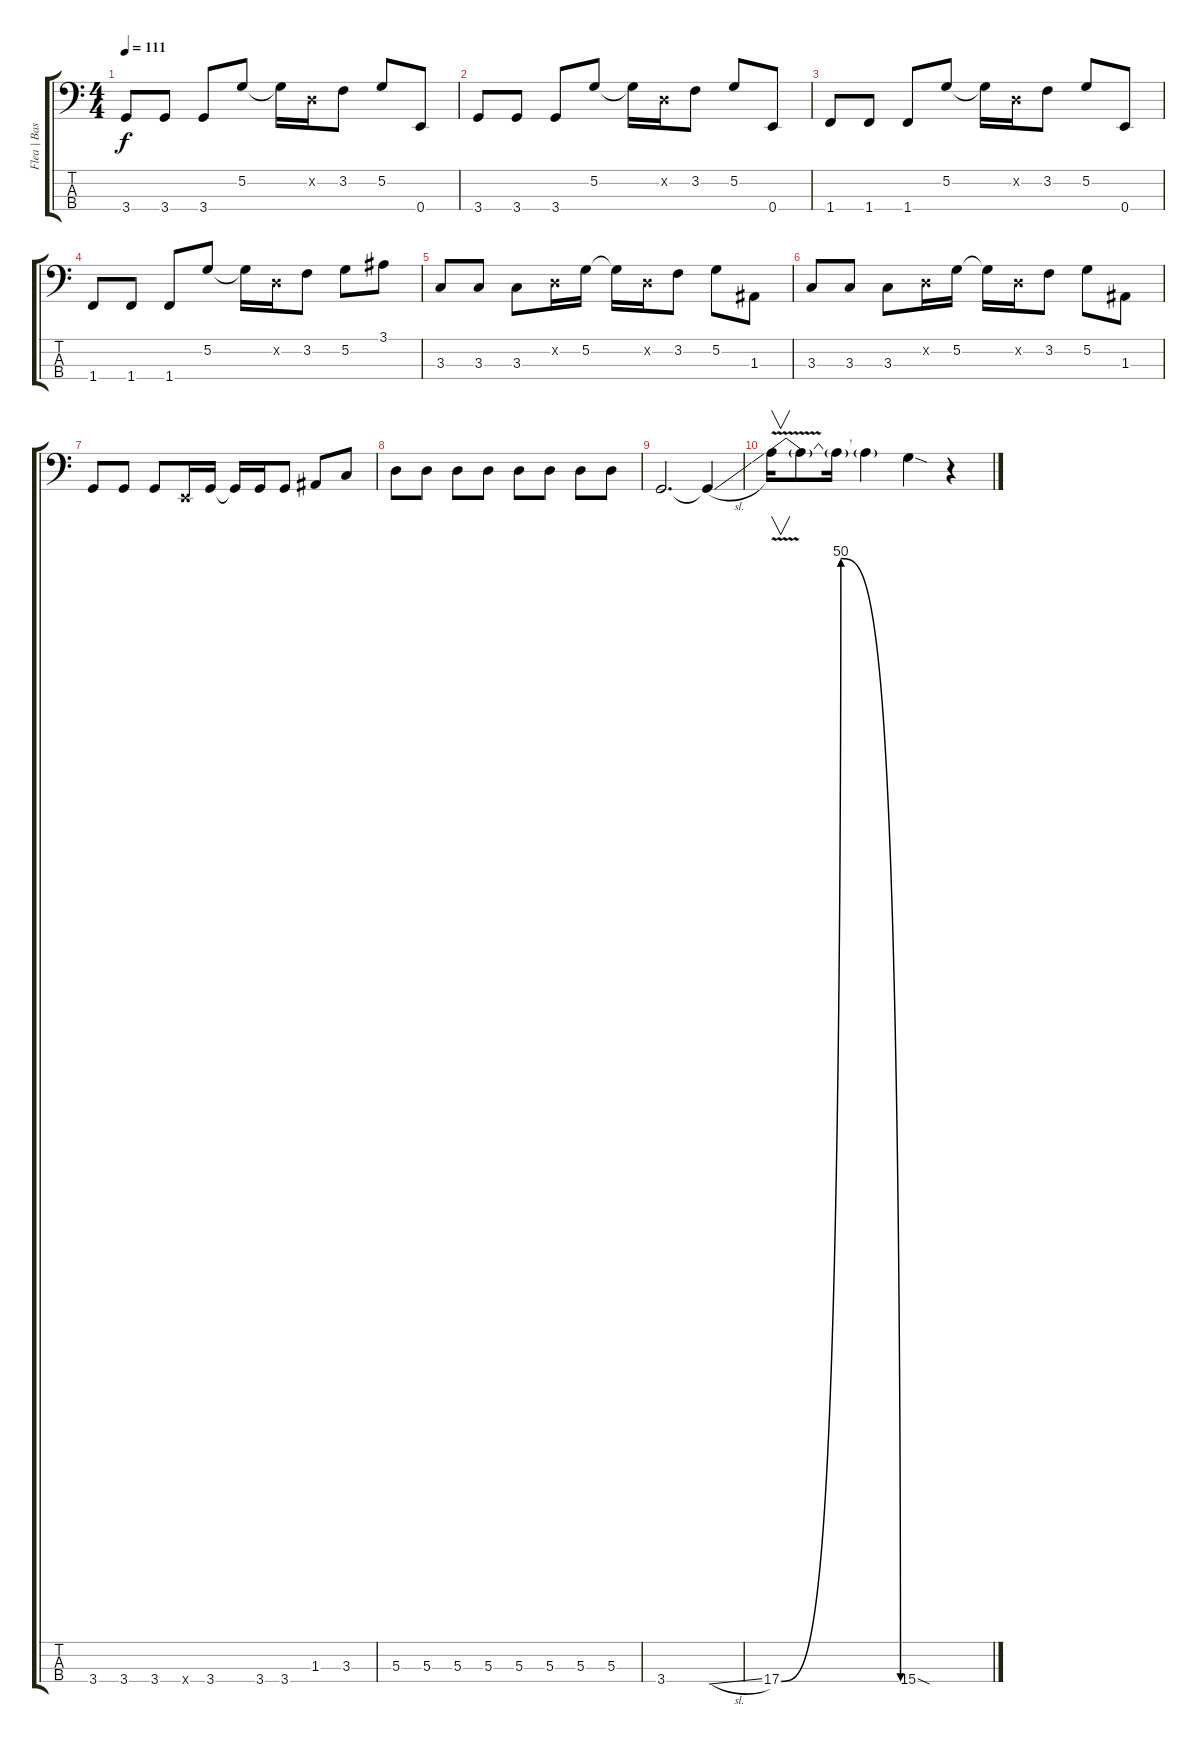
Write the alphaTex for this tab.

\track ("Flea | Bass" "Flea | Bas") {instrument electricbassfinger}
\staff {score tabs}
\tuning (G2 D2 A1 E1) {hide}
\ts (4 4)
\tempo 111
\clef f4
\ks c
3.4.8{dy f} 3.4.8 3.4.8 5.2.8 5.2{t}.16 0.2{x}.16 3.2.8 5.2.8 0.4.8 |
3.4.8 3.4.8 3.4.8 5.2.8 5.2{t}.16 0.2{x}.16 3.2.8 5.2.8 0.4.8 |
1.4.8 1.4.8 1.4.8 5.2.8 5.2{t}.16 0.2{x}.16 3.2.8 5.2.8 0.4.8 |
1.4.8 1.4.8 1.4.8 5.2.8 5.2{t}.16 0.2{x}.16 3.2.8 5.2.8 3.1.8 |
3.3.8 3.3.8 3.3.8 0.2{x}.16 5.2.16 5.2{t}.16 0.2{x}.16 3.2.8 5.2.8 1.3.8 |
3.3.8 3.3.8 3.3.8 0.2{x}.16 5.2.16 5.2{t}.16 0.2{x}.16 3.2.8 5.2.8 1.3.8 |
3.4.8 3.4.8 3.4.8 0.4{x}.16 3.4.16 3.4{t}.16 3.4.16 3.4.8 1.3.8 3.3.8 |
5.3.8 5.3.8 5.3.8 5.3.8 5.3.8 5.3.8 5.3.8 5.3.8 |
3.4.2{d} 3.4{sl t}.4 |
17.4{be (bendrelease 0 0 150 200 150 200 300 0) v}.16{v} 17.4{t}.8 17.4{t}.16 17.4{t}.4 15.4{sod}.4 r.4
